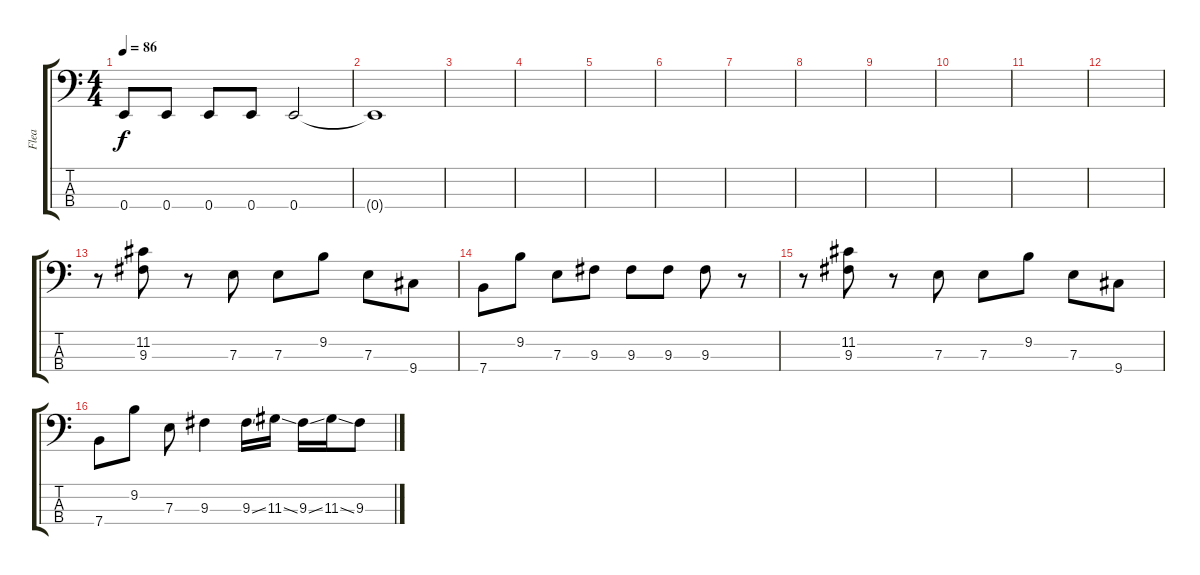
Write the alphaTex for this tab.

\track ("Flea" "Flea") {instrument electricbassfinger}
\staff {score tabs}
\tuning (G2 D2 A1 E1) {hide}
\ts (4 4)
\tempo 86
\clef f4
\ks c
0.4.8{dy f} 0.4.8 0.4.8 0.4.8 0.4.2 |
0.4{t}.1 |
|
|
|
|
|
|
|
|
|
|
r.8 (11.2 9.3).8 r.8 7.3.8 7.3.8 9.2.8 7.3.8 9.4.8 |
7.4.8 9.2.8 7.3.8 9.3.8 9.3.8 9.3.8 9.3.8 r.8 |
r.8 (11.2 9.3).8 r.8 7.3.8 7.3.8 9.2.8 7.3.8 9.4.8 |
7.4.8 9.2.8 7.3.8 9.3.4 9.3{ss}.16 11.3{ss}.16 9.3{ss}.16 11.3{ss}.16 9.3.8
